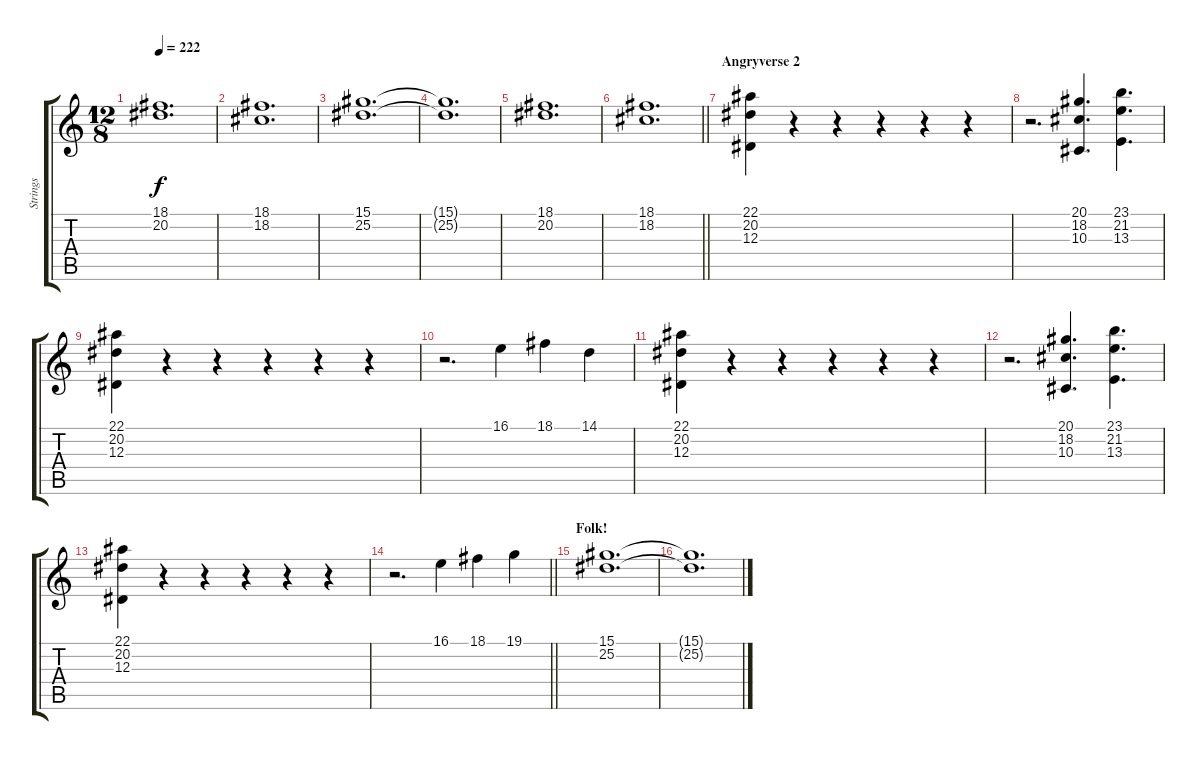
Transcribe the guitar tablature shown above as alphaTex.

\track ("Strings" "Strings") {instrument stringensemble1}
\staff {score tabs}
\tuning (C4 G3 Eb3 Bb2 F2 C2) {hide}
\ts (12 8)
\tempo 222
\clef g2
\ks c
(18.1 20.2).1{d dy f} |
(18.1 18.2).1{d} |
(15.1 25.2).1{d} |
(15.1{t} 25.2{t}).1{d} |
(18.1 20.2).1{d} |
\barLineRight lightlight
(18.1 18.2).1{d} |
\section ("" "Angryverse 2")
(22.1 20.2 12.3).4 r.4 r.4 r.4 r.4 r.4 |
r.2{d} (20.1 18.2 10.3).4{d} (23.1 21.2 13.3).4{d} |
(22.1 20.2 12.3).4 r.4 r.4 r.4 r.4 r.4 |
r.2{d} 16.1.4 18.1.4 14.1.4 |
(22.1 20.2 12.3).4 r.4 r.4 r.4 r.4 r.4 |
r.2{d} (20.1 18.2 10.3).4{d} (23.1 21.2 13.3).4{d} |
(22.1 20.2 12.3).4 r.4 r.4 r.4 r.4 r.4 |
\barLineRight lightlight
r.2{d} 16.1.4 18.1.4 19.1.4 |
\section ("" "Folk!")
(15.1 25.2).1{d} |
(15.1{t} 25.2{t}).1{d}
